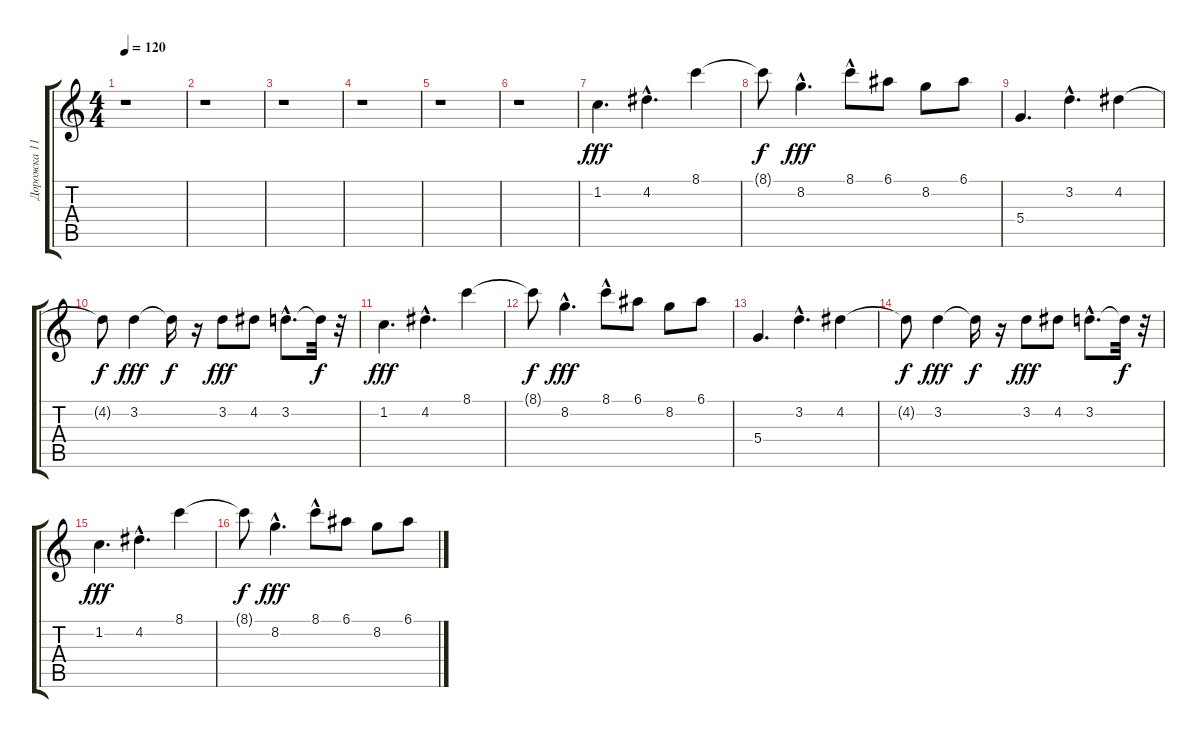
\track ("Дорожка 11" "Дорожка 11") {instrument overdrivenguitar}
\staff {score tabs}
\tuning (E4 B3 G3 D3 A2 E2) {hide}
\ts (4 4)
\tempo 120
\clef g2
\ks c
r.1{dy fff} |
r.1 |
r.1 |
r.1 |
r.1 |
r.1 |
1.2.4{d} 4.2{hac}.4{d} 8.1.4 |
8.1{t}.8{dy f} 8.2{hac}.4{d dy fff} 8.1{hac}.8 6.1.8 8.2.8 6.1.8 |
5.4.4{d} 3.2{hac}.4{d} 4.2.4 |
4.2{t}.8{dy f} 3.2.4{dy fff} 3.2{t}.16{dy f} r.16 3.2.8{dy fff} 4.2.8 3.2{hac}.8{d} 3.2{t}.32{dy f} r.32 |
1.2.4{d dy fff} 4.2{hac}.4{d} 8.1.4 |
8.1{t}.8{dy f} 8.2{hac}.4{d dy fff} 8.1{hac}.8 6.1.8 8.2.8 6.1.8 |
5.4.4{d} 3.2{hac}.4{d} 4.2.4 |
4.2{t}.8{dy f} 3.2.4{dy fff} 3.2{t}.16{dy f} r.16 3.2.8{dy fff} 4.2.8 3.2{hac}.8{d} 3.2{t}.32{dy f} r.32 |
1.2.4{d dy fff} 4.2{hac}.4{d} 8.1.4 |
8.1{t}.8{dy f} 8.2{hac}.4{d dy fff} 8.1{hac}.8 6.1.8 8.2.8 6.1.8
